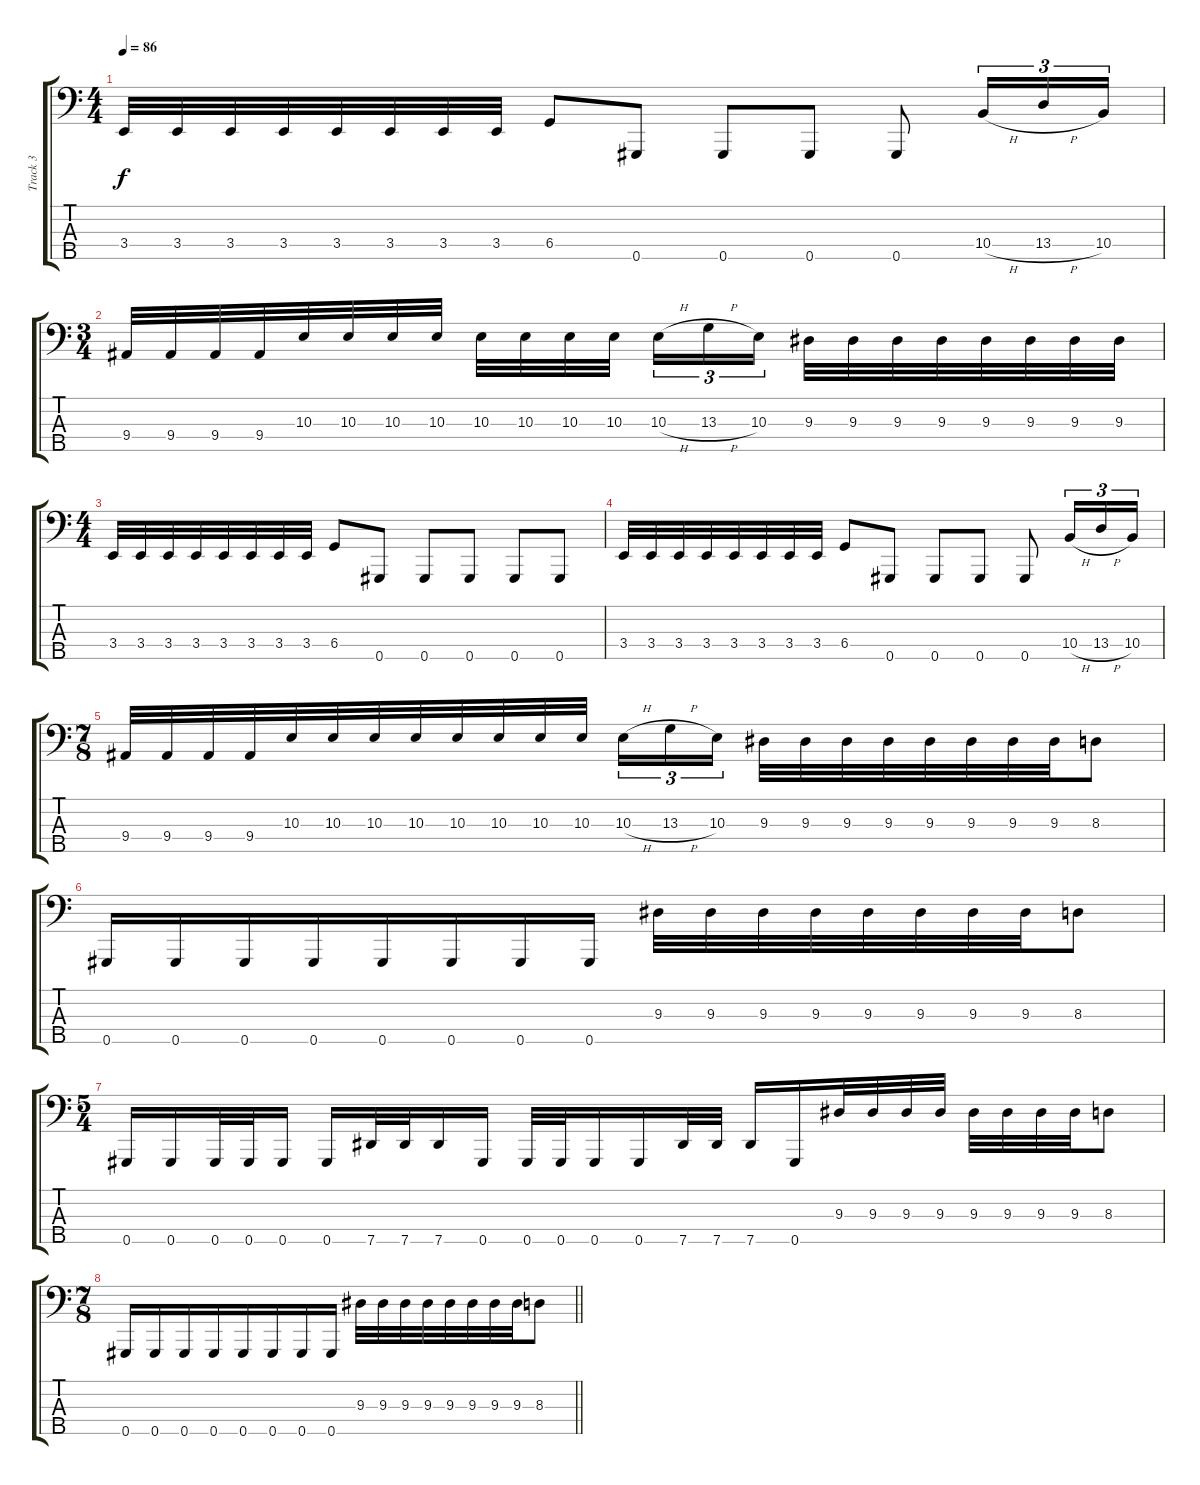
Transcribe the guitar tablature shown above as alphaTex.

\track ("Track 3" "Track 3") {instrument electricbassfinger}
\staff {score tabs}
\tuning (E2 B1 Gb1 Db1 Ab0) {hide}
\ts (4 4)
\tempo 86
\clef f4
\ks c
3.4.32{dy f} 3.4.32 3.4.32 3.4.32 3.4.32 3.4.32 3.4.32 3.4.32 6.4.8 0.5.8 0.5.8 0.5.8 0.5.8 10.4{h}.16{tu (3 2)} 13.4{h}.16{tu (3 2)} 10.4.16{tu (3 2)} |
\ts (3 4)
9.4.32 9.4.32 9.4.32 9.4.32 10.3.32 10.3.32 10.3.32 10.3.32 10.3.32 10.3.32 10.3.32 10.3.32{beam splitsecondary} 10.3{h}.16{tu (3 2)} 13.3{h}.16{tu (3 2)} 10.3.16{tu (3 2)} 9.3.32 9.3.32 9.3.32 9.3.32 9.3.32 9.3.32 9.3.32 9.3.32 |
\ts (4 4)
3.4.32 3.4.32 3.4.32 3.4.32 3.4.32 3.4.32 3.4.32 3.4.32 6.4.8 0.5.8 0.5.8 0.5.8 0.5.8 0.5.8 |
3.4.32 3.4.32 3.4.32 3.4.32 3.4.32 3.4.32 3.4.32 3.4.32 6.4.8 0.5.8 0.5.8 0.5.8 0.5.8 10.4{h}.16{tu (3 2)} 13.4{h}.16{tu (3 2)} 10.4.16{tu (3 2)} |
\ts (7 8)
9.4.32 9.4.32 9.4.32 9.4.32 10.3.32 10.3.32 10.3.32 10.3.32 10.3.32 10.3.32 10.3.32 10.3.32 10.3{h}.16{tu (3 2)} 13.3{h}.16{tu (3 2)} 10.3.16{tu (3 2)} 9.3.32 9.3.32 9.3.32 9.3.32 9.3.32 9.3.32 9.3.32 9.3.32 8.3.8 |
0.5.16 0.5.16 0.5.16 0.5.16 0.5.16 0.5.16 0.5.16 0.5.16 9.3.32 9.3.32 9.3.32 9.3.32 9.3.32 9.3.32 9.3.32 9.3.32 8.3.8 |
\ts (5 4)
0.5.16 0.5.16 0.5.32 0.5.32 0.5.16 0.5.16 7.5.32 7.5.32 7.5.16 0.5.16 0.5.32 0.5.32 0.5.16 0.5.16 7.5.32 7.5.32 7.5.16 0.5.16 9.3.32 9.3.32 9.3.32 9.3.32 9.3.32 9.3.32 9.3.32 9.3.32 8.3.8 |
\ts (7 8)
\barLineRight lightlight
0.5.16 0.5.16 0.5.16 0.5.16 0.5.16 0.5.16 0.5.16 0.5.16 9.3.32 9.3.32 9.3.32 9.3.32 9.3.32 9.3.32 9.3.32 9.3.32 8.3.8
